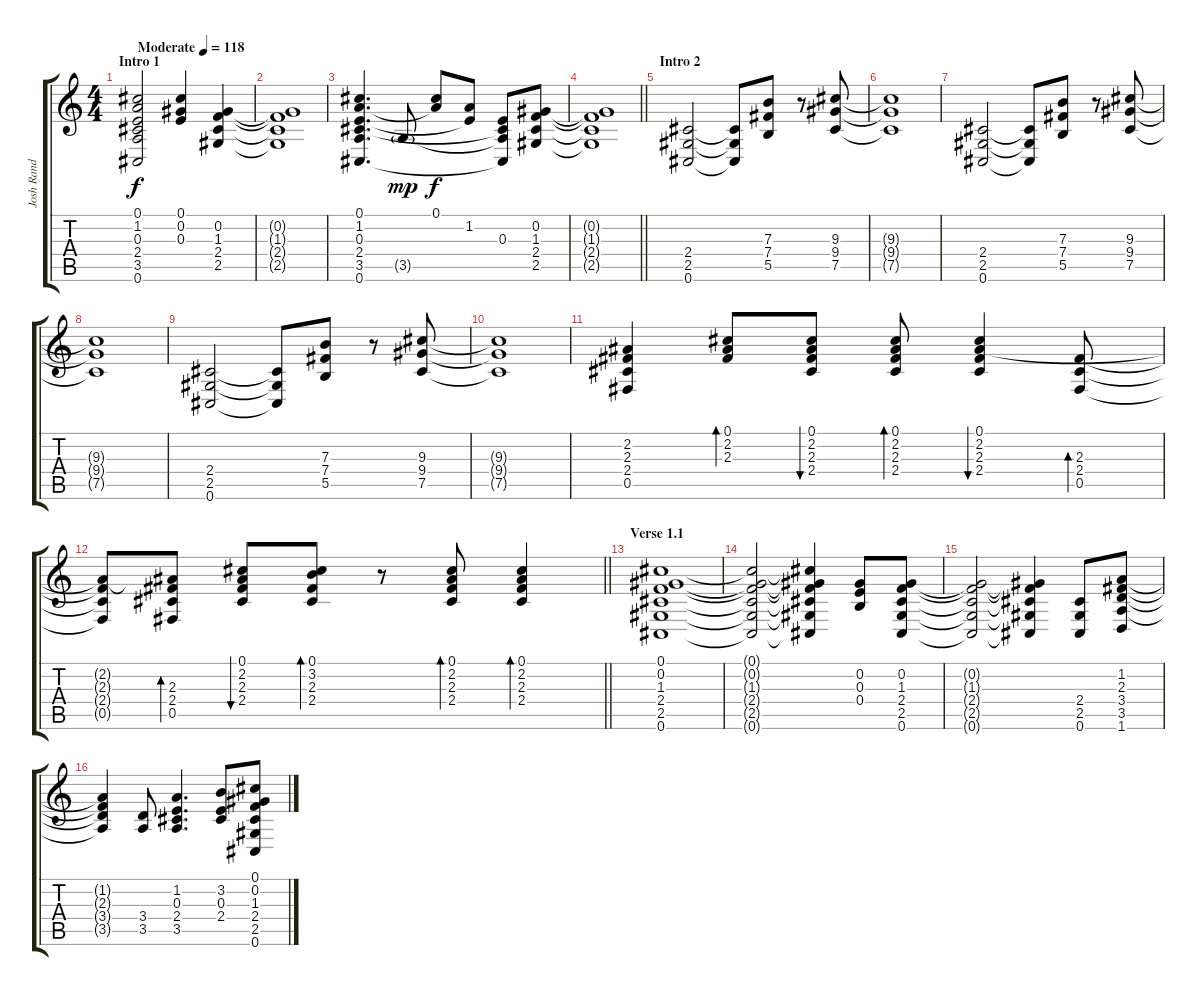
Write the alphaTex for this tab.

\track ("Josh Rand" "Josh Rand") {instrument distortionguitar}
\staff {score tabs}
\tuning (Db4 Ab3 E3 B2 Gb2 Db2) {hide}
\ts (4 4)
\section ("" "Intro 1")
\tempo (118 "Moderate")
\clef g2
\ks c
(0.1 1.2 0.3 2.4 3.5 0.6).2{dy f instrument acousticguitarsteel} (0.1 0.2 0.3).4 (0.2 1.3 2.4 2.5).4 |
(0.2{t} 1.3{t} 2.4{t} 2.5{t}).1 |
(0.1 1.2 0.3 2.4 3.5 0.6).4{d} 3.5{g}.8{dy mp} (0.1 1.2{t}).8{dy f} (1.2 0.3{t}).8 (0.3 2.4{t} 3.5{t} 0.6{t}).8 (0.2 1.3 2.4 2.5).8 |
\barLineRight lightlight
(0.2{t} 1.3{t} 2.4{t} 2.5{t}).1 |
\section ("" "Intro 2")
(2.4 2.5 0.6).2{volume 13 instrument distortionguitar} (2.4{t} 2.5{t} 0.6{t}).8 (7.3 7.4 5.5).8 r.8 (9.3 9.4 7.5).8 |
(9.3{t} 9.4{t} 7.5{t}).1 |
(2.4 2.5 0.6).2 (2.4{t} 2.5{t} 0.6{t}).8 (7.3 7.4 5.5).8 r.8 (9.3 9.4 7.5).8 |
(9.3{t} 9.4{t} 7.5{t}).1 |
(2.4 2.5 0.6).2 (2.4{t} 2.5{t} 0.6{t}).8 (7.3 7.4 5.5).8 r.8 (9.3 9.4 7.5).8 |
(9.3{t} 9.4{t} 7.5{t}).1 |
(2.2 2.3 2.4 0.5).4{volume 13 instrument electricguitarclean} (0.1 2.2 2.3).8{bd 120} (0.1 2.2 2.3 2.4).8{bu 120} (0.1 2.2 2.3 2.4).8{bd 120} (0.1 2.2 2.3 2.4).4{bu 120} (2.3 2.4 0.5).8{bd 120} |
\barLineRight lightlight
(2.2{t} 2.3{t} 2.4{t} 0.5{t}).8 (2.2{t} 2.3 2.4 0.5).8{bd 120} (0.1 2.2 2.3 2.4).8{bu 120} (0.1 3.2 2.3 2.4).8{bd 120} r.8 (0.1 2.2 2.3 2.4).8{bd 120} (0.1 2.2 2.3 2.4).4{bd 120} |
\section ("" "Verse 1.1")
(0.1 0.2 1.3 2.4 2.5 0.6).1{volume 8 instrument distortionguitar} |
(0.1{t} 0.2{t} 1.3{t} 2.4{t} 2.5{t} 0.6{t}).2 (0.1{t} 0.2{t} 1.3{t} 2.4{t} 2.5{t} 0.6{t}).4 (0.2 0.3 0.4).8 (0.2 1.3 2.4 2.5 0.6).8 |
(0.2{t} 1.3{t} 2.4{t} 2.5{t} 0.6{t}).2 (0.2{t} 1.3{t} 2.4{t} 2.5{t} 0.6{t}).4 (2.4 2.5 0.6).8 (1.2 2.3 3.4 3.5 1.6).8 |
(1.2{t} 2.3{t} 3.4{t} 3.5{t}).4 (3.4 3.5).8 (1.2 0.3 2.4 3.5).4{d} (3.2 0.3 2.4).8 (0.1 0.2 1.3 2.4 2.5 0.6).8
